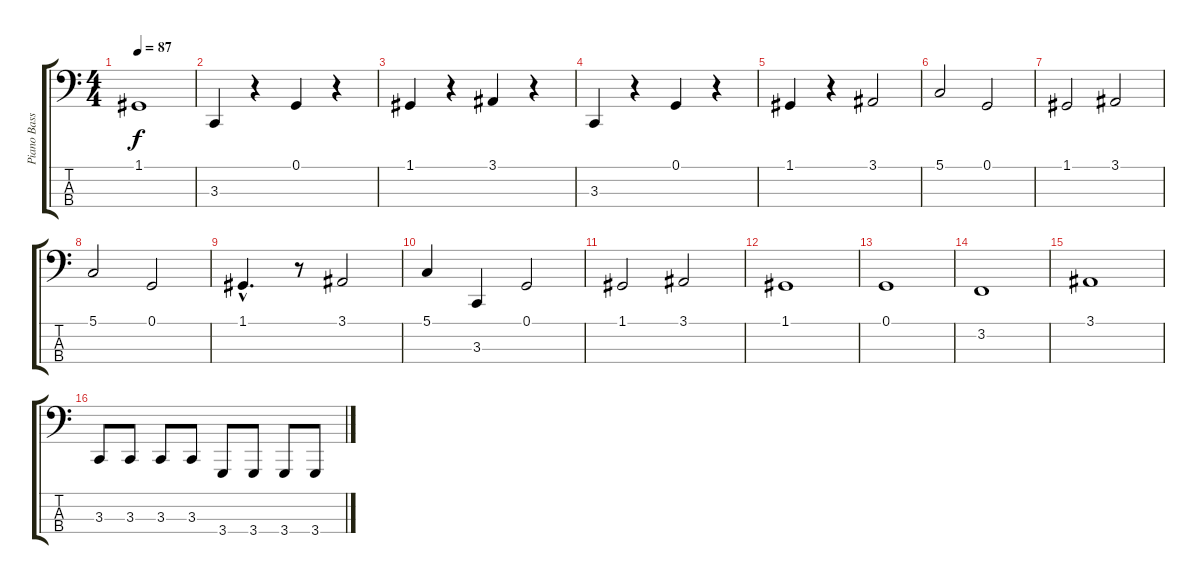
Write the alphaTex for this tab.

\track ("Piano Bass" "Piano Bass") {instrument electricpiano1}
\staff {score tabs}
\tuning (G2 D2 A1 E1) {hide}
\ts (4 4)
\tempo 87
\clef f4
\ks c
1.1.1{dy f} |
3.3.4 r.4 0.1.4 r.4 |
1.1.4 r.4 3.1.4 r.4 |
3.3.4 r.4 0.1.4 r.4 |
1.1.4 r.4 3.1.2 |
5.1.2 0.1.2 |
1.1.2 3.1.2 |
5.1.2 0.1.2 |
1.1{hac}.4{d} r.8 3.1.2 |
5.1.4 3.3.4 0.1.2 |
1.1.2 3.1.2 |
1.1.1 |
0.1.1 |
3.2.1 |
3.1.1 |
3.3.8 3.3.8 3.3.8 3.3.8 3.4.8 3.4.8 3.4.8 3.4.8
